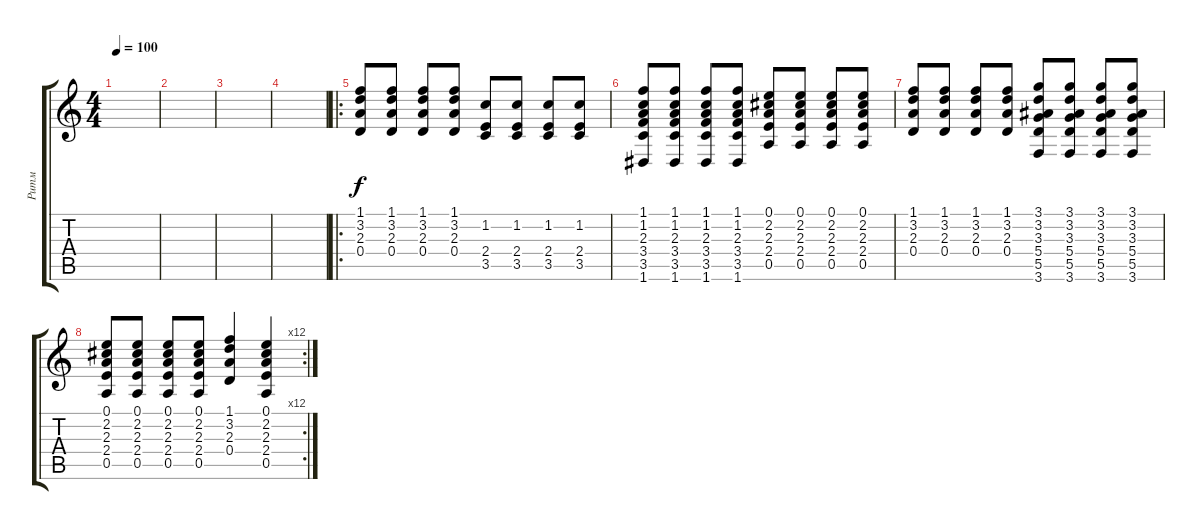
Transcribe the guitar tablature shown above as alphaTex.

\track ("Ритм" "Ритм") {instrument distortionguitar}
\staff {score tabs}
\tuning (E4 B3 G3 D3 A2 D2) {hide}
\ts (4 4)
\tempo 100
\clef g2
\ks c
|
|
|
|
\ro
(1.1 3.2 2.3 0.4).8 (1.1 3.2 2.3 0.4).8 (1.1 3.2 2.3 0.4).8 (1.1 3.2 2.3 0.4).8 (1.2 2.4 3.5).8 (1.2 2.4 3.5).8 (1.2 2.4 3.5).8 (1.2 2.4 3.5).8 |
(1.1 1.2 2.3 3.4 3.5 1.6).8 (1.1 1.2 2.3 3.4 3.5 1.6).8 (1.1 1.2 2.3 3.4 3.5 1.6).8 (1.1 1.2 2.3 3.4 3.5 1.6).8 (0.1 2.2 2.3 2.4 0.5).8 (0.1 2.2 2.3 2.4 0.5).8 (0.1 2.2 2.3 2.4 0.5).8 (0.1 2.2 2.3 2.4 0.5).8 |
(1.1 3.2 2.3 0.4).8 (1.1 3.2 2.3 0.4).8 (1.1 3.2 2.3 0.4).8 (1.1 3.2 2.3 0.4).8 (3.1 3.2 3.3 5.4 5.5 3.6).8 (3.1 3.2 3.3 5.4 5.5 3.6).8 (3.1 3.2 3.3 5.4 5.5 3.6).8 (3.1 3.2 3.3 5.4 5.5 3.6).8 |
\rc 12
(0.1 2.2 2.3 2.4 0.5).8 (0.1 2.2 2.3 2.4 0.5).8 (0.1 2.2 2.3 2.4 0.5).8 (0.1 2.2 2.3 2.4 0.5).8 (1.1 3.2 2.3 0.4).4 (0.1 2.2 2.3 2.4 0.5).4
